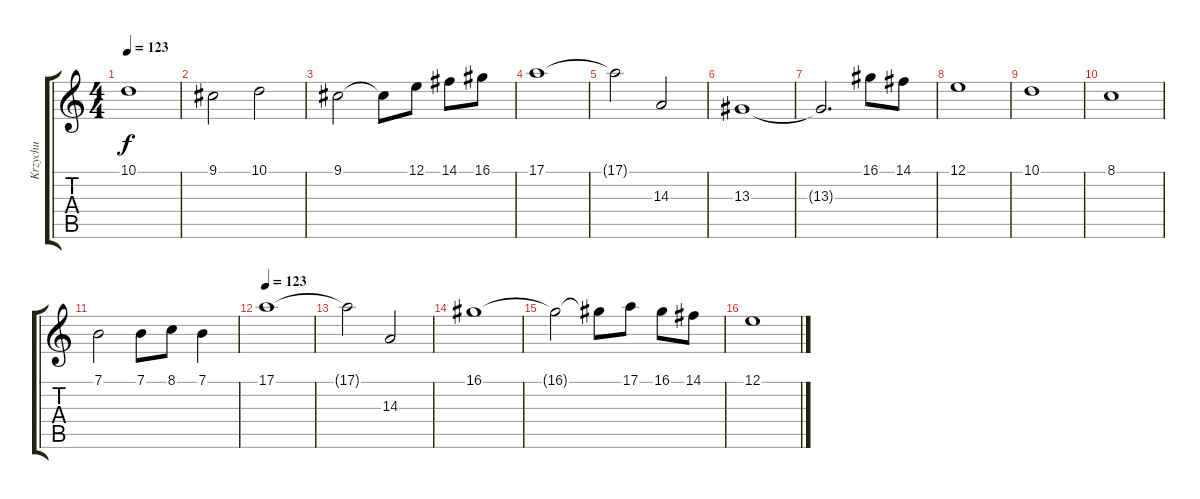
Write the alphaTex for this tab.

\track ("Krzychu" "Krzychu") {instrument stringensemble1}
\staff {score tabs}
\tuning (E4 B3 G3 D3 A2 E2) {hide}
\ts (4 4)
\tempo 123
\clef g2
\ks c
10.1.1{dy f} |
9.1.2 10.1.2 |
9.1.2 9.1{t}.8 12.1.8 14.1.8 16.1.8 |
17.1.1 |
17.1{t}.2 14.3.2 |
13.3.1 |
13.3{t}.2{d} 16.1.8 14.1.8 |
12.1.1 |
10.1.1 |
8.1.1 |
7.1.2 7.1.8 8.1.8 7.1.4 |
\tempo 123
17.1.1 |
17.1{t}.2 14.3.2 |
16.1.1 |
16.1{t}.2 16.1{t}.8 17.1.8 16.1.8 14.1.8 |
12.1.1
